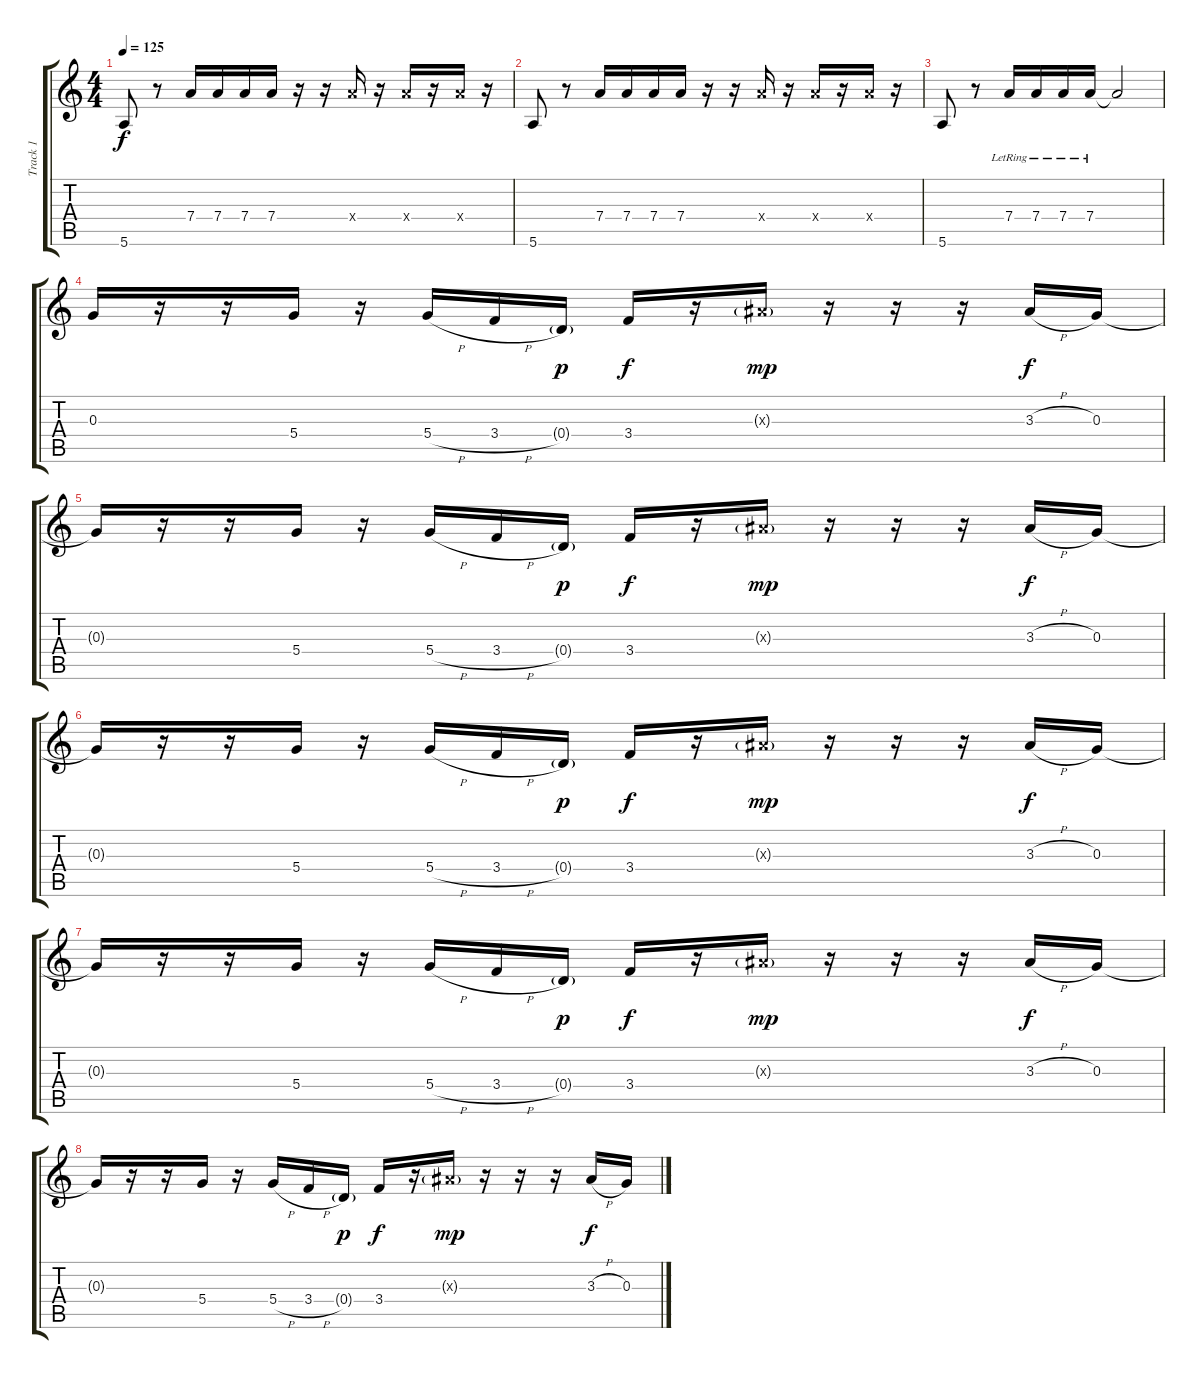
\track ("Track 1" "Track 1") {instrument electricguitarclean}
\staff {score tabs}
\tuning (E4 B3 G3 D3 A2 E2) {hide}
\ts (4 4)
\tempo 125
\clef g2
\ks c
5.6.8{dy f} r.8 7.4.16 7.4.16 7.4.16 7.4.16 r.16 r.16 7.4{x}.16 r.16 7.4{x}.16 r.16 7.4{x}.16 r.16 |
5.6.8 r.8 7.4.16 7.4.16 7.4.16 7.4.16 r.16 r.16 7.4{x}.16 r.16 7.4{x}.16 r.16 7.4{x}.16 r.16 |
5.6.8 r.8 7.4{lr}.16 7.4{lr}.16 7.4{lr}.16 7.4{lr}.16 7.4{t}.2 |
0.3.16 r.16 r.16 5.4.16 r.16 5.4{h}.16 3.4{h}.16 0.4{g}.16{dy p} 3.4.16{dy f} r.16 3.3{g x}.16{dy mp} r.16 r.16 r.16 3.3{h}.16{dy f} 0.3.16 |
0.3{t}.16 r.16 r.16 5.4.16 r.16 5.4{h}.16 3.4{h}.16 0.4{g}.16{dy p} 3.4.16{dy f} r.16 3.3{g x}.16{dy mp} r.16 r.16 r.16 3.3{h}.16{dy f} 0.3.16 |
0.3{t}.16 r.16 r.16 5.4.16 r.16 5.4{h}.16 3.4{h}.16 0.4{g}.16{dy p} 3.4.16{dy f} r.16 3.3{g x}.16{dy mp} r.16 r.16 r.16 3.3{h}.16{dy f} 0.3.16 |
0.3{t}.16 r.16 r.16 5.4.16 r.16 5.4{h}.16 3.4{h}.16 0.4{g}.16{dy p} 3.4.16{dy f} r.16 3.3{g x}.16{dy mp} r.16 r.16 r.16 3.3{h}.16{dy f} 0.3.16 |
0.3{t}.16 r.16 r.16 5.4.16 r.16 5.4{h}.16 3.4{h}.16 0.4{g}.16{dy p} 3.4.16{dy f} r.16 3.3{g x}.16{dy mp} r.16 r.16 r.16 3.3{h}.16{dy f} 0.3.16
